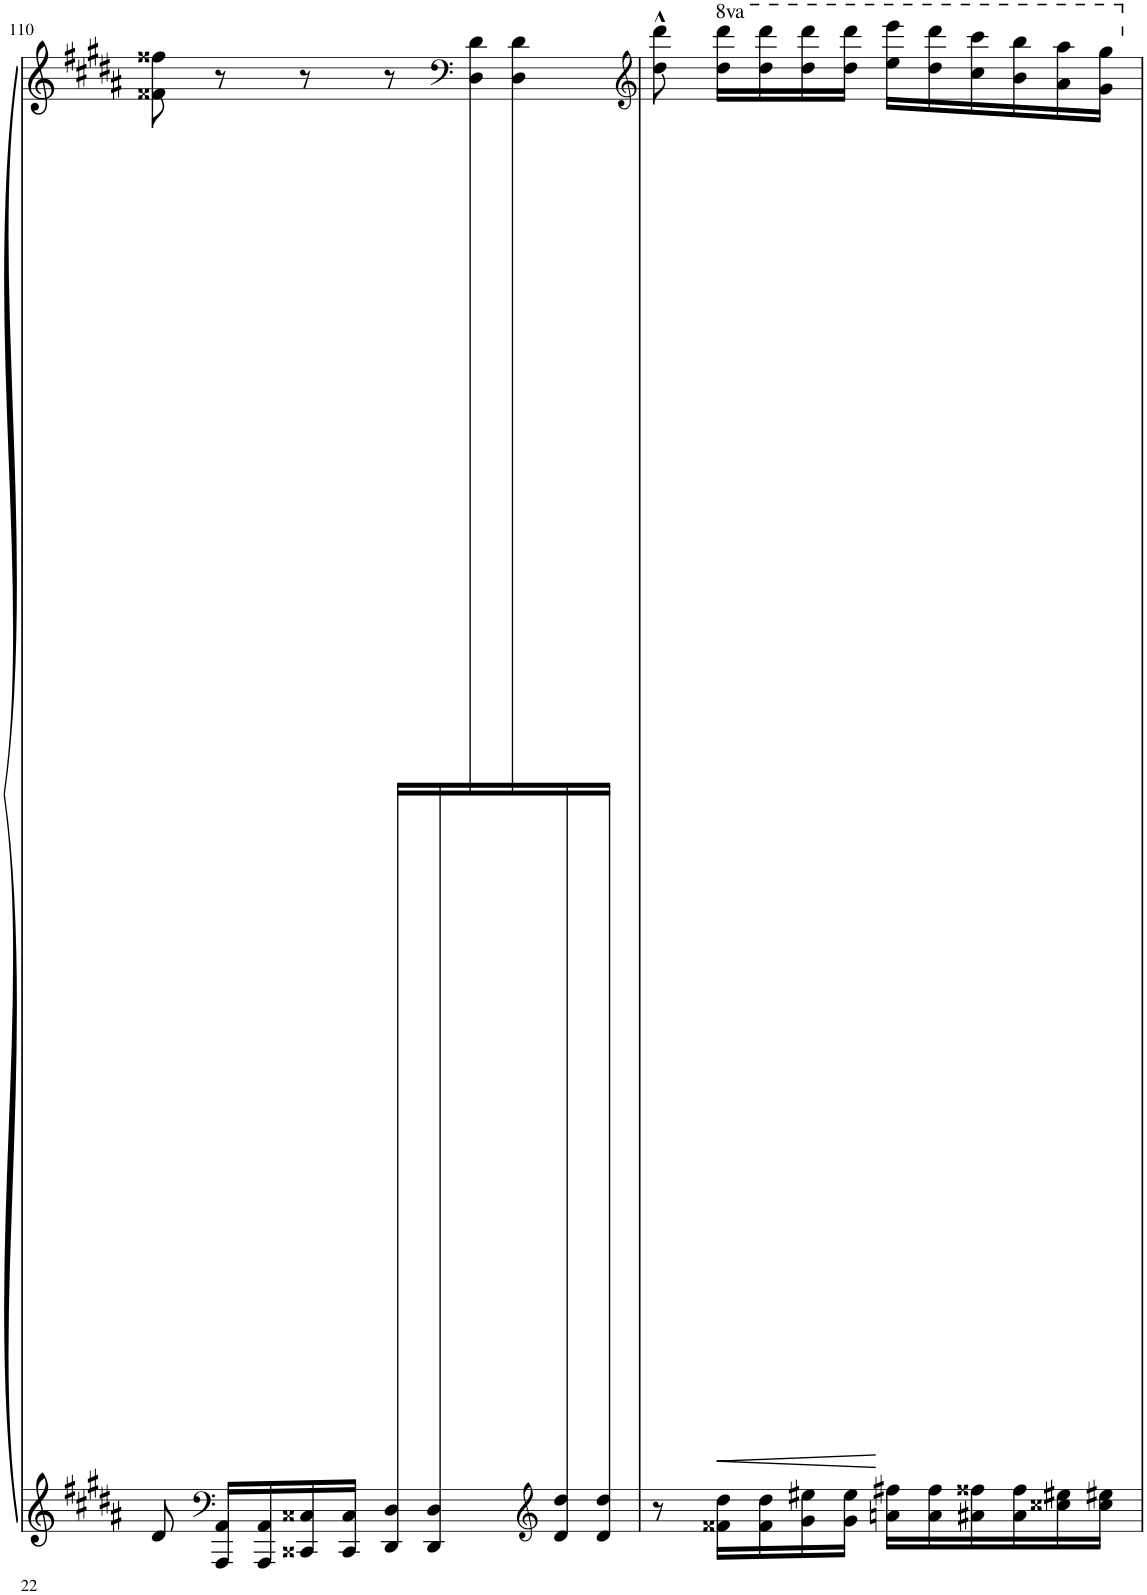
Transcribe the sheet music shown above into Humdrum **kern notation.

**kern	**kern	**dynam
*part1	*part1	*part1
*staff2	*staff1	*staff1/2
*I"Piano	*	*
*I'Pno	*	*
!!LO:PB:g=z
*clefG2	*clefG2	*
*k[f#c#g#d#a#]	*k[f#c#g#d#a#]	*
*M6/8	*M6/8	*
=110	=110	=110
*	*^	*
8d#/	8f##X\ 8ff##X\	2ryy	.
*clefF4	*	*	*
16AAA#/ 16AA#/LL	8r	.	.
16AAA#/ 16AA#/	.	.	.
16CC##X/ 16C##X/	8r	.	.
16CC##/ 16C##/JJ	.	.	.
16DD#/ 16D#/LL	8r	.	.
16DD#/ 16D#/	.	.	.
*	*clefF4	*	*
8ryy	4ryy	16D#\ 16d#\	.
.	.	16D#\ 16d#\	.
*clefG2	*	*	*
16d#/ 16dd#/	.	8ryy	.
16d#/ 16dd#/JJ	.	.	.
*	*v	*v	*
=111	=111	=111
*	*clefG2	*
8r	8dd#\^^ 8ddd#\^^	.
*	*8va	*
16f##X\ 16dd#\LL	16ddd#\ 16dddd#\LL	.
!	!	!LO:HP:b
16f##\ 16dd#\	16ddd#\ 16dddd#\	<
16g#\ 16ee#X\	16ddd#\ 16dddd#\	.
16g#\ 16ee#\JJ	16ddd#\ 16dddd#\JJ	.
16an\ 16ff#X\LL	16eee\ 16eeee\LL	[
16a\ 16ff#\	16ddd#\ 16dddd#\	.
16a#X\ 16ff##X\	16ccc#\ 16cccc#\	.
16a#\ 16ff##\	16bb\ 16bbb\	.
16cc##X\ 16ee#X\	16aa#\ 16aaa#\	.
16cc##\ 16ee#X\JJ	16gg#\ 16ggg#\JJ	.
*	*X8va	*
=	=	=
*-	*-	*-
